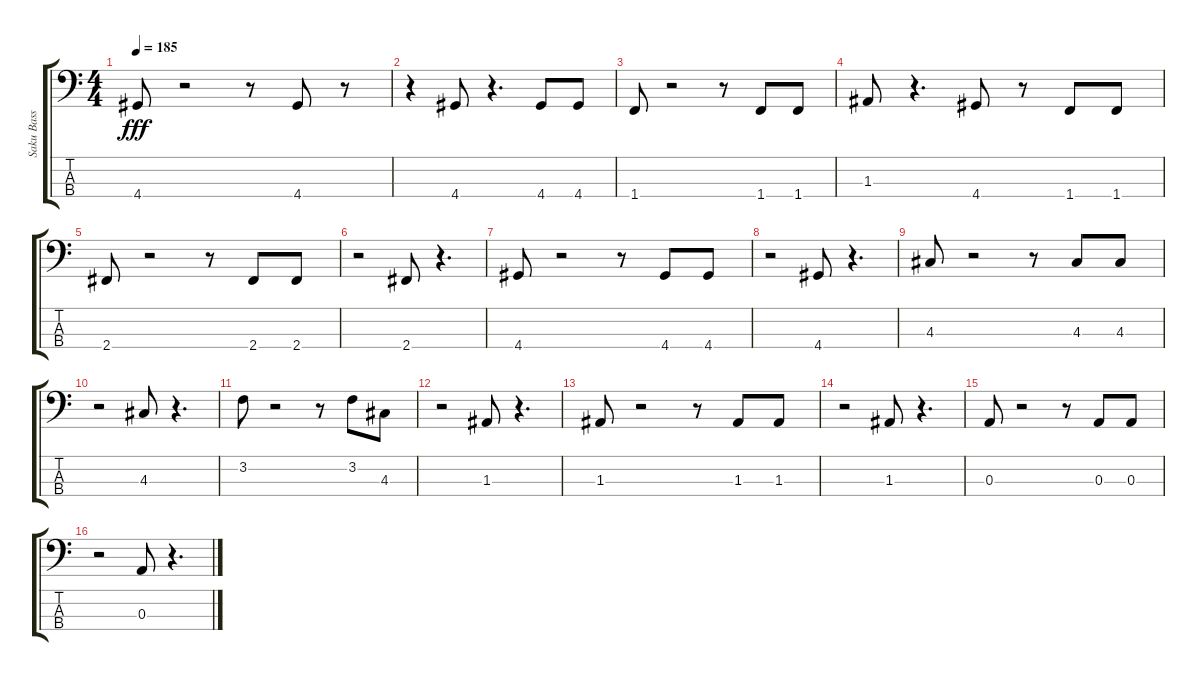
\track ("Saku Bass [ Jazz Guitar ]" "Saku Bass ") {instrument electricguitarjazz}
\staff {score tabs}
\tuning (G2 D2 A1 E1) {hide}
\ts (4 4)
\tempo 185
\clef f4
\ks c
4.4.8{dy fff} r.2 r.8 4.4.8 r.8 |
r.4 4.4.8 r.4{d} 4.4.8 4.4.8 |
1.4.8 r.2 r.8 1.4.8 1.4.8 |
1.3.8 r.4{d} 4.4.8 r.8 1.4.8 1.4.8 |
2.4.8 r.2 r.8 2.4.8 2.4.8 |
r.2 2.4.8 r.4{d} |
4.4.8 r.2 r.8 4.4.8 4.4.8 |
r.2 4.4.8 r.4{d} |
4.3.8 r.2 r.8 4.3.8 4.3.8 |
r.2 4.3.8 r.4{d} |
3.2.8 r.2 r.8 3.2.8 4.3.8 |
r.2 1.3.8 r.4{d} |
1.3.8 r.2 r.8 1.3.8 1.3.8 |
r.2 1.3.8 r.4{d} |
0.3.8 r.2 r.8 0.3.8 0.3.8 |
r.2 0.3.8 r.4{d}
